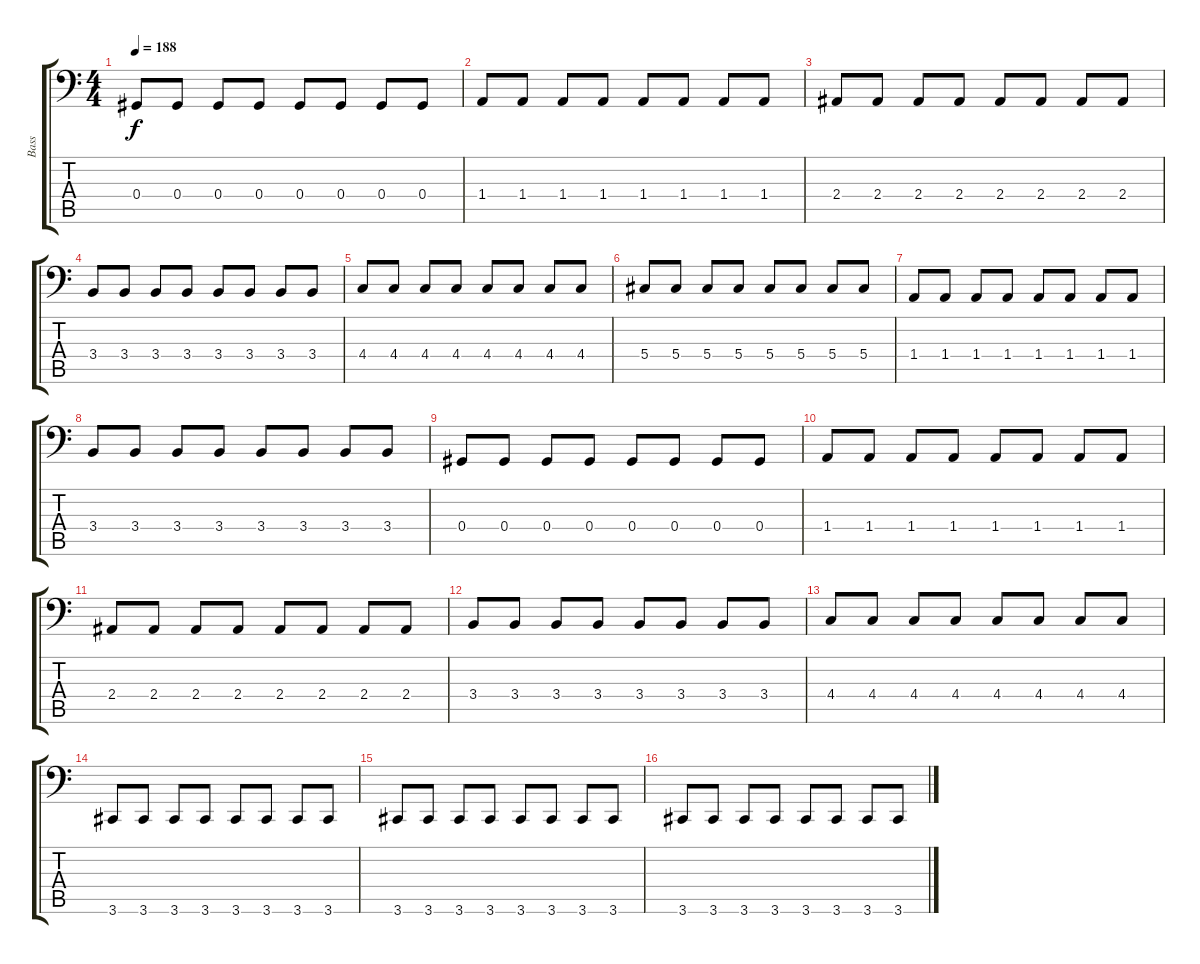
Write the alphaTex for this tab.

\track ("Bass" "Bass") {instrument electricbasspick}
\staff {score tabs}
\tuning (B2 Gb2 Db2 Ab1 Eb1 Bb0) {hide}
\ts (4 4)
\tempo 188
\clef f4
\ks c
0.4.8{dy f} 0.4.8 0.4.8 0.4.8 0.4.8 0.4.8 0.4.8 0.4.8 |
1.4.8 1.4.8 1.4.8 1.4.8 1.4.8 1.4.8 1.4.8 1.4.8 |
2.4.8 2.4.8 2.4.8 2.4.8 2.4.8 2.4.8 2.4.8 2.4.8 |
3.4.8 3.4.8 3.4.8 3.4.8 3.4.8 3.4.8 3.4.8 3.4.8 |
4.4.8 4.4.8 4.4.8 4.4.8 4.4.8 4.4.8 4.4.8 4.4.8 |
5.4.8 5.4.8 5.4.8 5.4.8 5.4.8 5.4.8 5.4.8 5.4.8 |
1.4.8 1.4.8 1.4.8 1.4.8 1.4.8 1.4.8 1.4.8 1.4.8 |
3.4.8 3.4.8 3.4.8 3.4.8 3.4.8 3.4.8 3.4.8 3.4.8 |
0.4.8 0.4.8 0.4.8 0.4.8 0.4.8 0.4.8 0.4.8 0.4.8 |
1.4.8 1.4.8 1.4.8 1.4.8 1.4.8 1.4.8 1.4.8 1.4.8 |
2.4.8 2.4.8 2.4.8 2.4.8 2.4.8 2.4.8 2.4.8 2.4.8 |
3.4.8 3.4.8 3.4.8 3.4.8 3.4.8 3.4.8 3.4.8 3.4.8 |
4.4.8 4.4.8 4.4.8 4.4.8 4.4.8 4.4.8 4.4.8 4.4.8 |
3.6.8 3.6.8 3.6.8 3.6.8 3.6.8 3.6.8 3.6.8 3.6.8 |
3.6.8 3.6.8 3.6.8 3.6.8 3.6.8 3.6.8 3.6.8 3.6.8 |
3.6.8 3.6.8 3.6.8 3.6.8 3.6.8 3.6.8 3.6.8 3.6.8
